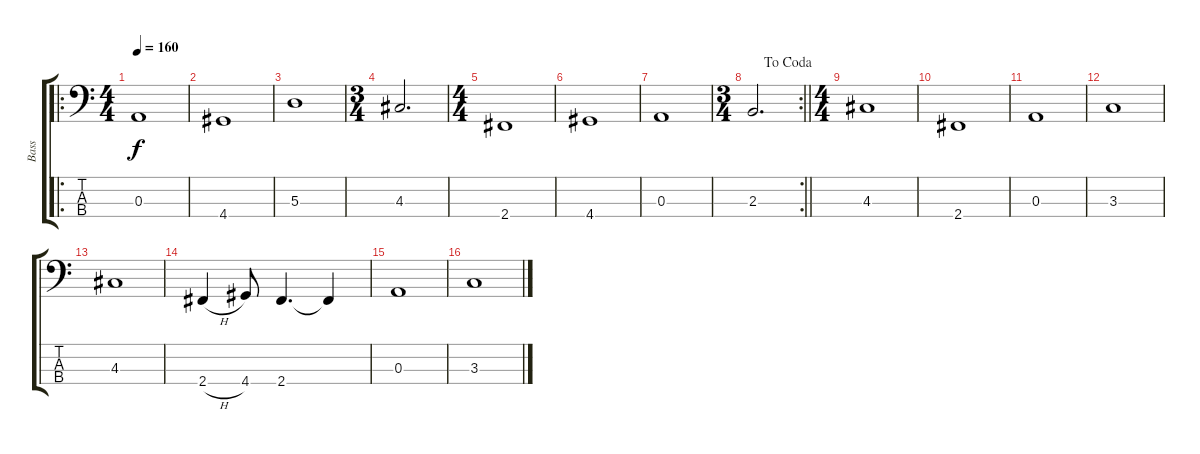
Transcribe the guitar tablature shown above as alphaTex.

\track ("Bass" "Bass") {instrument electricbassfinger}
\staff {score tabs}
\tuning (G2 D2 A1 E1) {hide}
\ro
\ts (4 4)
\tempo 160
\clef f4
\ks c
0.3.1{dy f} |
4.4.1 |
5.3.1 |
\ts (3 4)
4.3.2{d} |
\ts (4 4)
2.4.1 |
4.4.1 |
0.3.1 |
\rc 2
\ts (3 4)
\jump dacoda
\barLineRight lightlight
2.3.2{d} |
\ts (4 4)
4.3.1 |
2.4.1 |
0.3.1 |
3.3.1 |
4.3.1 |
2.4{h}.4 4.4.8 2.4.4{d} 2.4{t}.4 |
0.3.1 |
3.3.1
